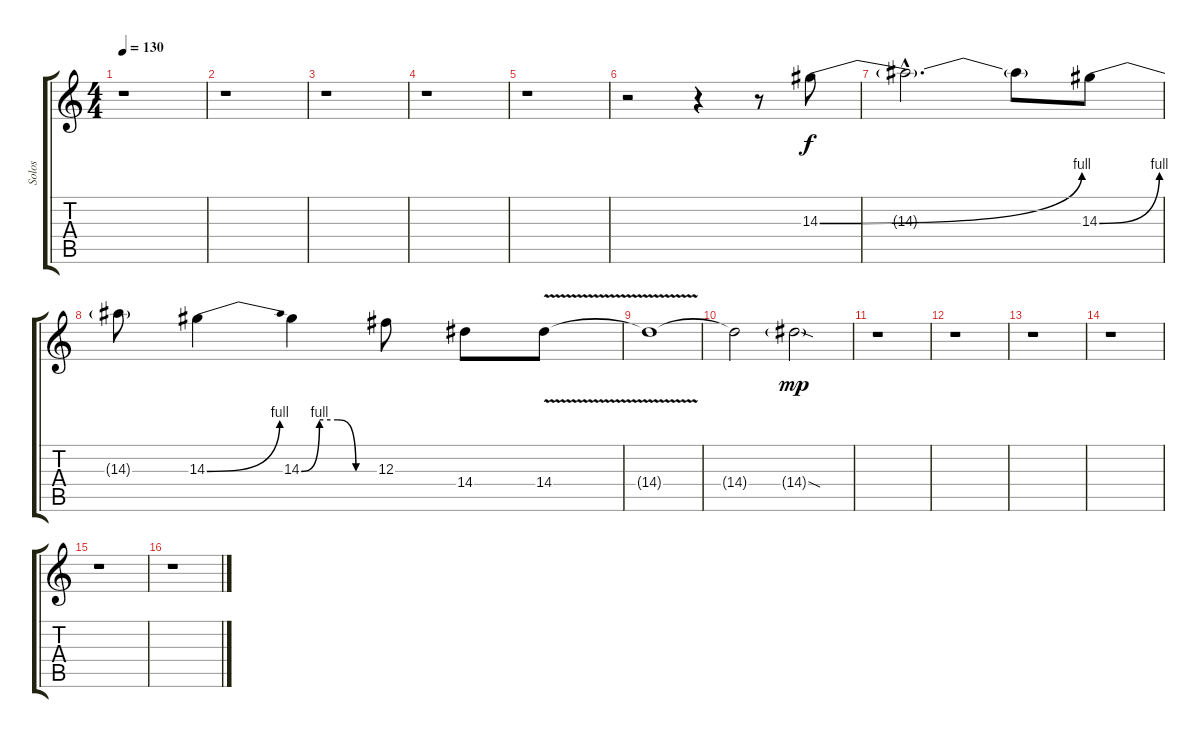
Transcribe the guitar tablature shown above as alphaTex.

\track ("Solos" "Solos") {instrument overdrivenguitar}
\staff {score tabs}
\tuning (Eb4 Bb3 Gb3 Db3 Ab2 Eb2) {hide}
\ts (4 4)
\tempo 130
\clef g2
\ks c
r.1{dy f} |
r.1 |
r.1 |
r.1 |
r.1 |
r.2 r.4 r.8 14.3{be (bend 0 0 60 4)}.8 |
14.3{hac t}.2{d} 14.3{t}.8 14.3{be (bend 0 0 60 4)}.8 |
14.3{t}.8 14.3{be (bend 0 0 60 4)}.4 14.3{be (custom 0 0 15 4 30 4 45 0 60 0)}.4 12.3.8 14.4.8 14.4{v}.8 |
14.4{t}.1 |
14.4{t}.2 14.4{sod g}.2{dy mp} |
r.1 |
r.1 |
r.1 |
r.1 |
r.1 |
r.1
